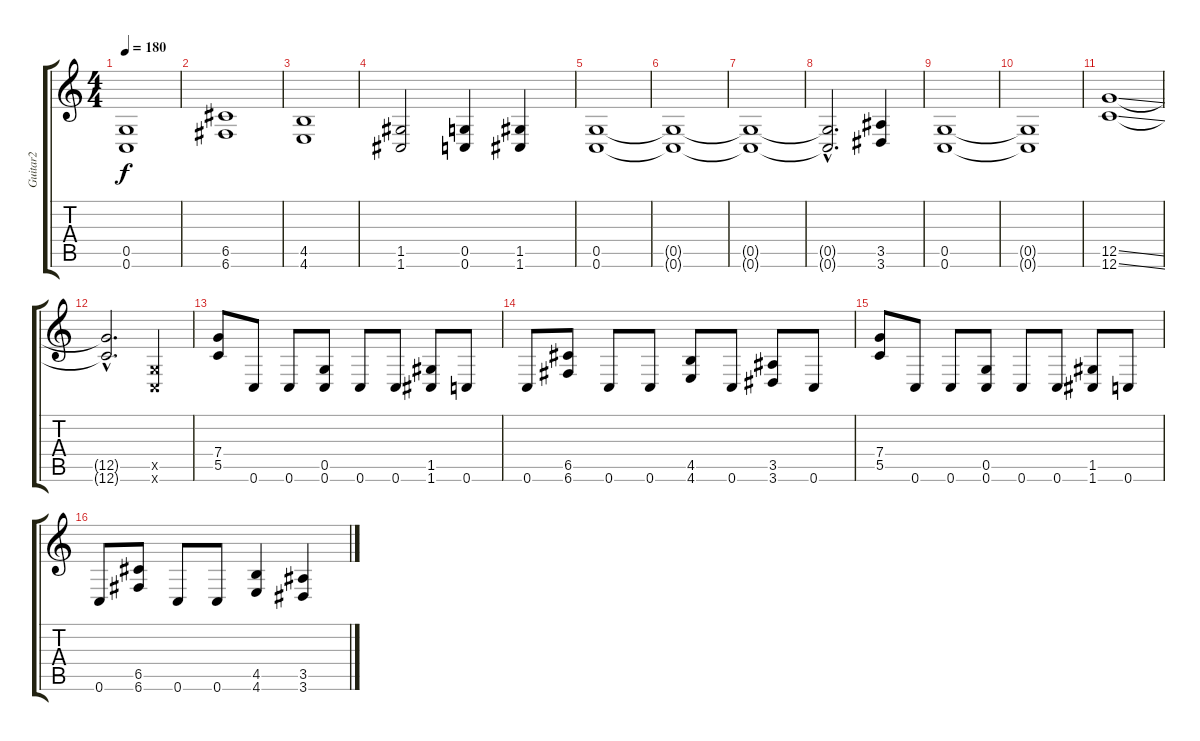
\track ("Guitar2" "Guitar2") {instrument distortionguitar}
\staff {score tabs}
\tuning (D4 A3 F3 C3 G2 C2) {hide}
\ts (4 4)
\tempo 180
\clef g2
\ks c
(0.5 0.6).1{dy f} |
(6.5 6.6).1 |
(4.5 4.6).1 |
(1.5 1.6).2 (0.5 0.6).4 (1.5 1.6).4 |
(0.5 0.6).1 |
(0.5{t} 0.6{t}).1 |
(0.5{t} 0.6{t}).1 |
(0.5{hac t} 0.6{hac t}).2{d} (3.5 3.6).4 |
(0.5 0.6).1 |
(0.5{t} 0.6{t}).1 |
(12.5{ss} 12.6{ss}).1 |
(12.5{hac t} 12.6{hac t}).2{d} (0.5{x} 0.6{x}).4 |
(7.4 5.5).8 0.6.8 0.6.8 (0.5 0.6).8 0.6.8 0.6.8 (1.5 1.6).8 0.6.8 |
0.6.8 (6.5 6.6).8 0.6.8 0.6.8 (4.5 4.6).8 0.6.8 (3.5 3.6).8 0.6.8 |
(7.4 5.5).8 0.6.8 0.6.8 (0.5 0.6).8 0.6.8 0.6.8 (1.5 1.6).8 0.6.8 |
0.6.8 (6.5 6.6).8 0.6.8 0.6.8 (4.5 4.6).4 (3.5 3.6).4
